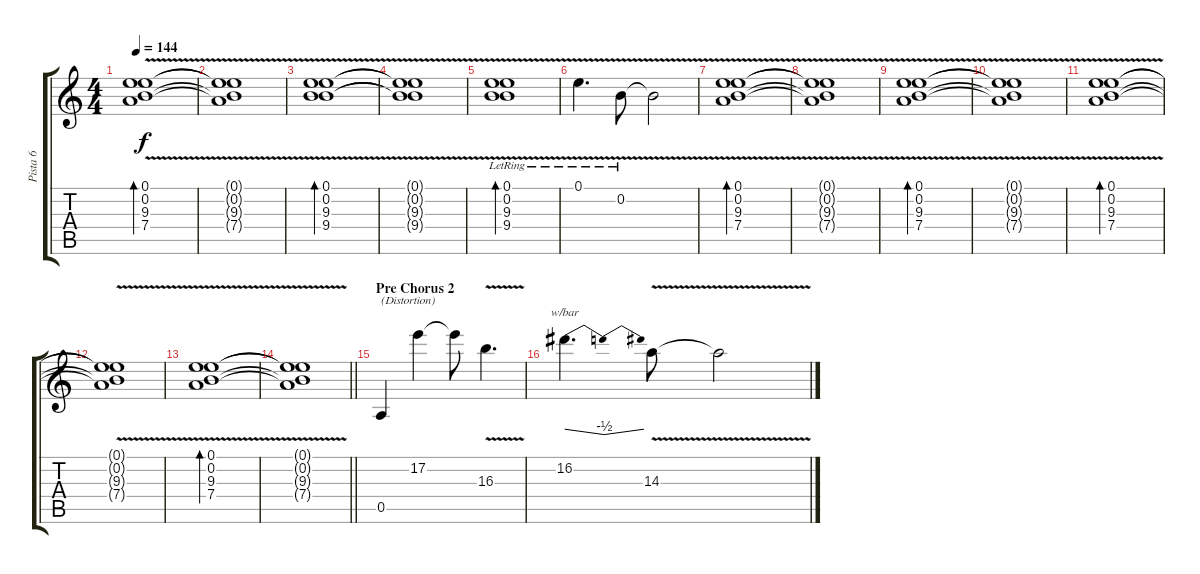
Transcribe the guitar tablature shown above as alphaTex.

\track ("Pista 6" "Pista 6") {instrument distortionguitar}
\staff {score tabs}
\tuning (E4 B3 G3 D3 A2 E2) {hide}
\ts (4 4)
\tempo 144
\clef g2
\ks c
(0.1{v} 0.2{v} 9.3{v} 7.4{v}).1{bd 240 dy f} |
(0.1{v t} 0.2{v t} 9.3{v t} 7.4{v t}).1 |
(0.1{v} 0.2{v} 9.3{v} 9.4{v}).1{bd 240} |
(0.1{v t} 0.2{v t} 9.3{v t} 9.4{v t}).1 |
(0.1{v lr} 0.2{v lr} 9.3{v lr} 9.4{v lr}).1{bd 240} |
0.1{v lr}.4{d} 0.2{v lr}.8 0.2{t}.2 |
(0.1{v} 0.2{v} 9.3{v} 7.4{v}).1{bd 240} |
(0.1{v t} 0.2{v t} 9.3{v t} 7.4{v t}).1 |
(0.1{v} 0.2{v} 9.3{v} 7.4{v}).1{bd 240} |
(0.1{v t} 0.2{v t} 9.3{v t} 7.4{v t}).1 |
(0.1{v} 0.2{v} 9.3{v} 7.4{v}).1{bd 240} |
(0.1{v t} 0.2{v t} 9.3{v t} 7.4{v t}).1 |
(0.1{v} 0.2{v} 9.3{v} 7.4{v}).1{bd 240} |
\barLineRight lightlight
(0.1{v t} 0.2{v t} 9.3{v t} 7.4{v t}).1 |
\section ("" "Pre Chorus 2")
0.5.4{txt "(Distortion)" instrument distortionguitar} 17.2.4 17.2{t}.8 16.3{v}.4{d} |
16.2.4{d tbe (dip default 0 0 30 -2 60 0)} 14.3{v}.8 14.3{t}.2
